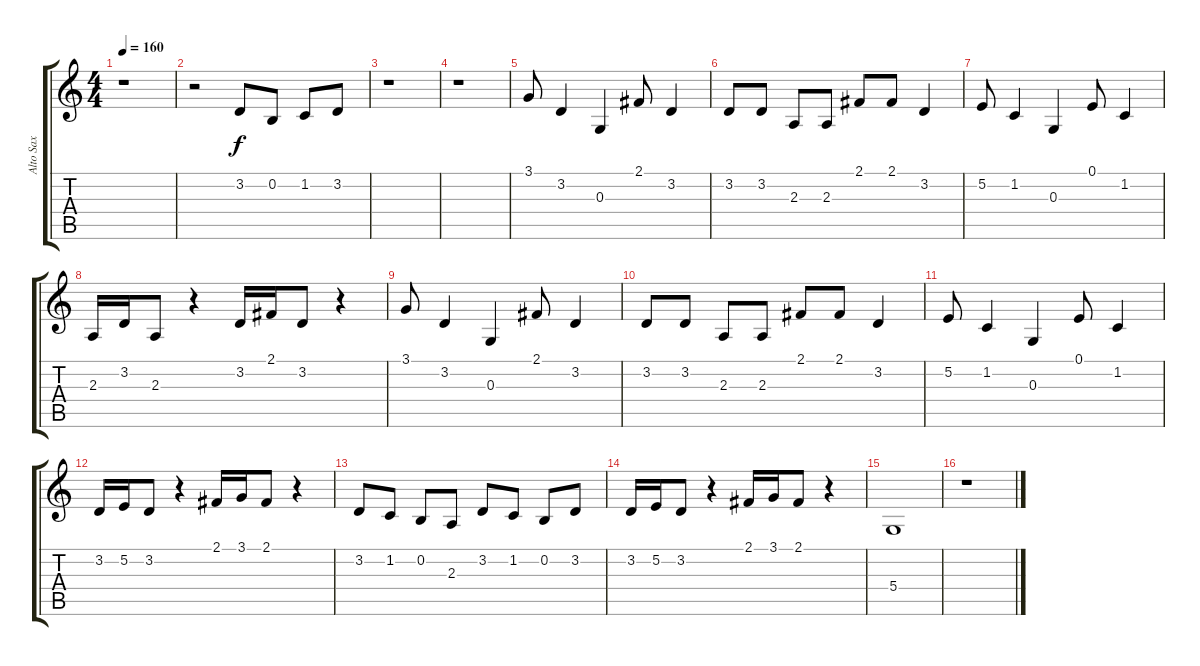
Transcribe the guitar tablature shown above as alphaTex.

\track ("Alto Sax" "Alto Sax") {instrument altosax}
\staff {score tabs}
\tuning (E4 B3 G3 D3 A2 E2) {hide}
\ts (4 4)
\tempo 160
\clef g2
\ks c
r.1{dy f} |
r.2 3.2.8 0.2.8 1.2.8 3.2.8 |
r.1 |
r.1 |
3.1.8 3.2.4 0.3.4 2.1.8 3.2.4 |
3.2.8 3.2.8 2.3.8 2.3.8 2.1.8 2.1.8 3.2.4 |
5.2.8 1.2.4 0.3.4 0.1.8 1.2.4 |
2.3.16 3.2.16 2.3.8 r.4 3.2.16 2.1.16 3.2.8 r.4 |
3.1.8 3.2.4 0.3.4 2.1.8 3.2.4 |
3.2.8 3.2.8 2.3.8 2.3.8 2.1.8 2.1.8 3.2.4 |
5.2.8 1.2.4 0.3.4 0.1.8 1.2.4 |
3.2.16 5.2.16 3.2.8 r.4 2.1.16 3.1.16 2.1.8 r.4 |
3.2.8 1.2.8 0.2.8 2.3.8 3.2.8 1.2.8 0.2.8 3.2.8 |
3.2.16 5.2.16 3.2.8 r.4 2.1.16 3.1.16 2.1.8 r.4 |
5.4.1 |
r.1
